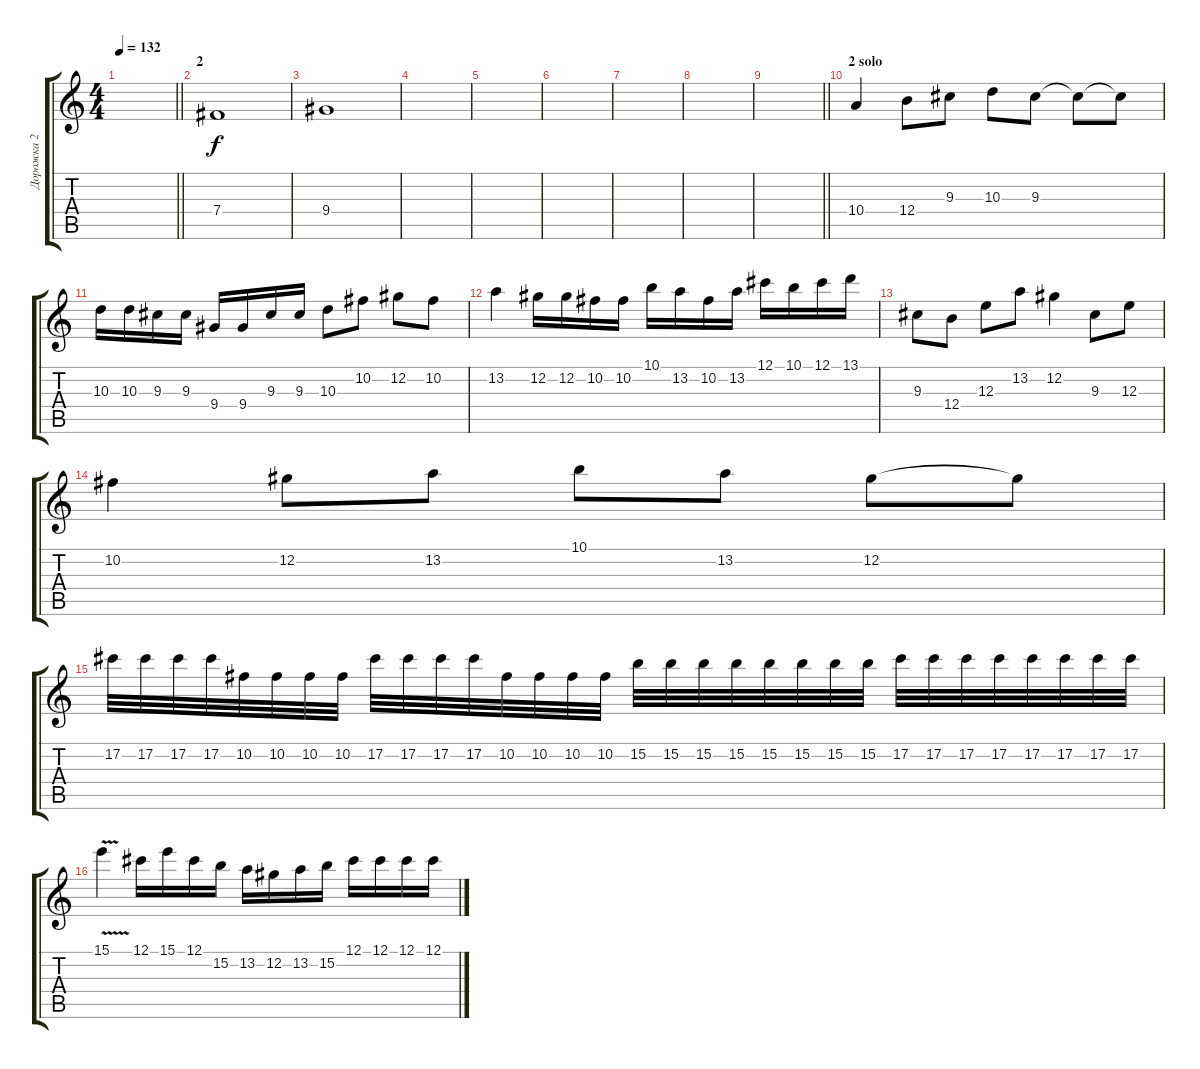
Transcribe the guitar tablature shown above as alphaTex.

\track ("Дорожка 2" "Дорожка 2") {instrument distortionguitar}
\staff {score tabs}
\tuning (Db4 Ab3 E3 B2 Gb2 B1) {hide}
\ts (4 4)
\tempo 132
\clef g2
\barLineRight lightlight
\ks c
|
\section ("" "2")
7.4.1 |
9.4.1 |
|
|
|
|
|
\barLineRight lightlight
|
\section ("" "2 solo")
10.4.4 12.4.8 9.3.8 10.3.8 9.3.8 9.3{t}.8 9.3{t}.8 |
10.3.16 10.3.16 9.3.16 9.3.16 9.4.16 9.4.16 9.3.16 9.3.16 10.3.8 10.2.8 12.2.8 10.2.8 |
13.2.4 12.2.16 12.2.16 10.2.16 10.2.16 10.1.16 13.2.16 10.2.16 13.2.16 12.1.16 10.1.16 12.1.16 13.1.16 |
9.3.8 12.4.8 12.3.8 13.2.8 12.2.4 9.3.8 12.3.8 |
10.2.4 12.2.8 13.2.8 10.1.8 13.2.8 12.2.8 12.2{t}.8 |
17.2.32 17.2.32 17.2.32 17.2.32 10.2.32 10.2.32 10.2.32 10.2.32 17.2.32 17.2.32 17.2.32 17.2.32 10.2.32 10.2.32 10.2.32 10.2.32 15.2.32 15.2.32 15.2.32 15.2.32 15.2.32 15.2.32 15.2.32 15.2.32 17.2.32 17.2.32 17.2.32 17.2.32 17.2.32 17.2.32 17.2.32 17.2.32 |
15.1{v}.4 12.1.16 15.1.16 12.1.16 15.2.16 13.2.16 12.2.16 13.2.16 15.2.16 12.1.16 12.1.16 12.1.16 12.1.16
